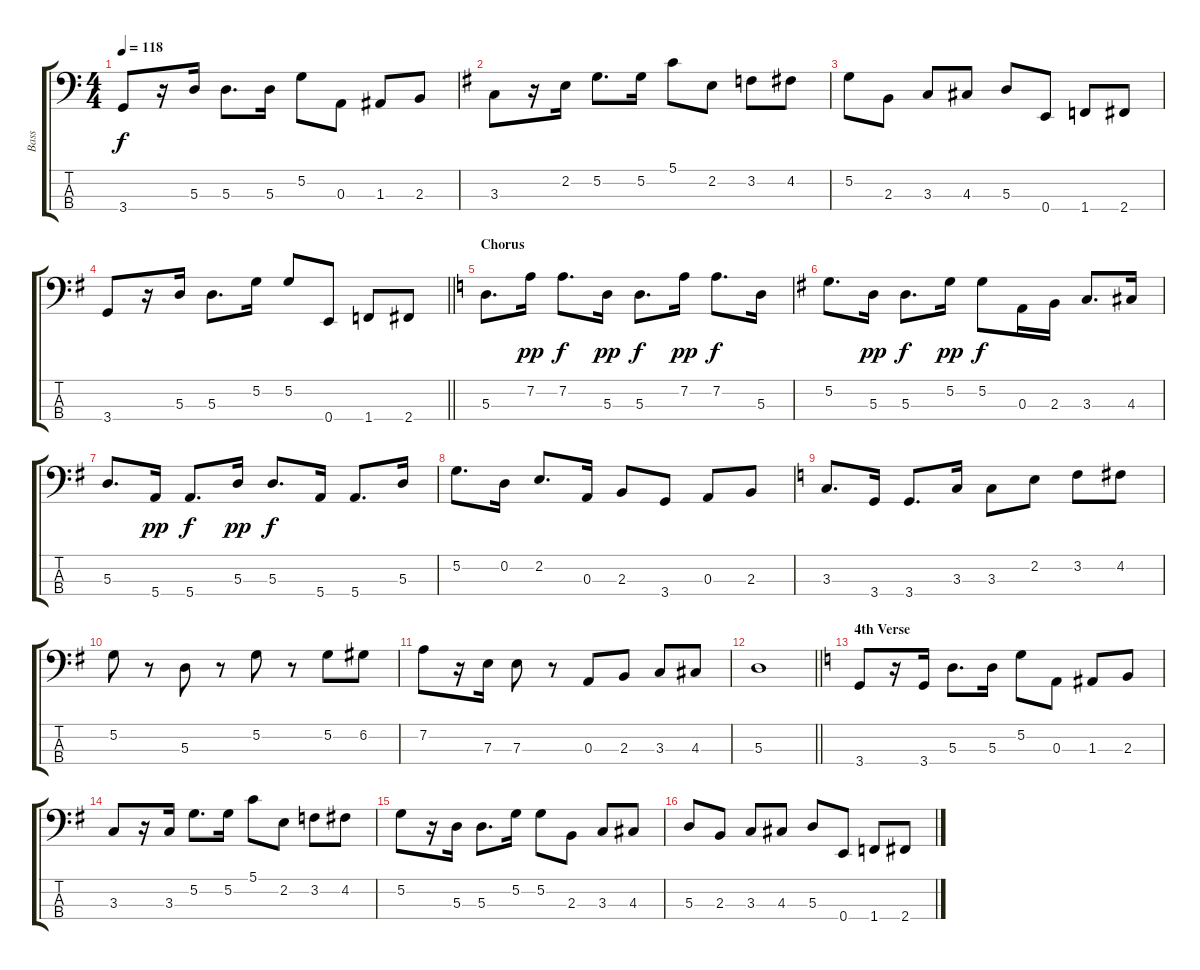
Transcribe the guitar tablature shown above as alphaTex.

\track ("Bass" "Bass") {instrument electricbassfinger}
\staff {score tabs}
\tuning (G2 D2 A1 E1) {hide}
\ts (4 4)
\tempo 118
\clef f4
\ks c
3.4.8{dy f} r.16 5.3.16 5.3.8{d} 5.3.16 5.2.8 0.3.8 1.3.8 2.3.8 |
\ks g
3.3.8 r.16 2.2.16 5.2.8{d} 5.2.16 5.1.8 2.2.8 3.2.8 4.2.8 |
5.2.8 2.3.8 3.3.8 4.3.8 5.3.8 0.4.8 1.4.8 2.4.8 |
\barLineRight lightlight
3.4.8 r.16 5.3.16 5.3.8{d} 5.2.16 5.2.8 0.4.8 1.4.8 2.4.8 |
\section ("" "Chorus")
\ks c
5.3.8{d} 7.2.16{dy pp} 7.2.8{d dy f} 5.3.16{dy pp} 5.3.8{d dy f} 7.2.16{dy pp} 7.2.8{d dy f} 5.3.16 |
\ks g
5.2.8{d} 5.3.16{dy pp} 5.3.8{d dy f} 5.2.16{dy pp} 5.2.8{dy f} 0.3.16 2.3.16 3.3.8{d} 4.3.16 |
5.3.8{d} 5.4.16{dy pp} 5.4.8{d dy f} 5.3.16{dy pp} 5.3.8{d dy f} 5.4.16 5.4.8{d} 5.3.16 |
5.2.8{d} 0.2.16 2.2.8{d} 0.3.16 2.3.8 3.4.8 0.3.8 2.3.8 |
\ks c
3.3.8{d} 3.4.16 3.4.8{d} 3.3.16 3.3.8 2.2.8 3.2.8 4.2.8 |
\ks g
5.2.8 r.8 5.3.8 r.8 5.2.8 r.8 5.2.8 6.2.8 |
7.2.8 r.16 7.3.16 7.3.8 r.8 0.3.8 2.3.8 3.3.8 4.3.8 |
\barLineRight lightlight
5.3.1 |
\section ("" "4th Verse")
\ks c
3.4.8 r.16 3.4.16 5.3.8{d} 5.3.16 5.2.8 0.3.8 1.3.8 2.3.8 |
\ks g
3.3.8 r.16 3.3.16 5.2.8{d} 5.2.16 5.1.8 2.2.8 3.2.8 4.2.8 |
5.2.8 r.16 5.3.16 5.3.8{d} 5.2.16 5.2.8 2.3.8 3.3.8 4.3.8 |
5.3.8 2.3.8 3.3.8 4.3.8 5.3.8 0.4.8 1.4.8 2.4.8
